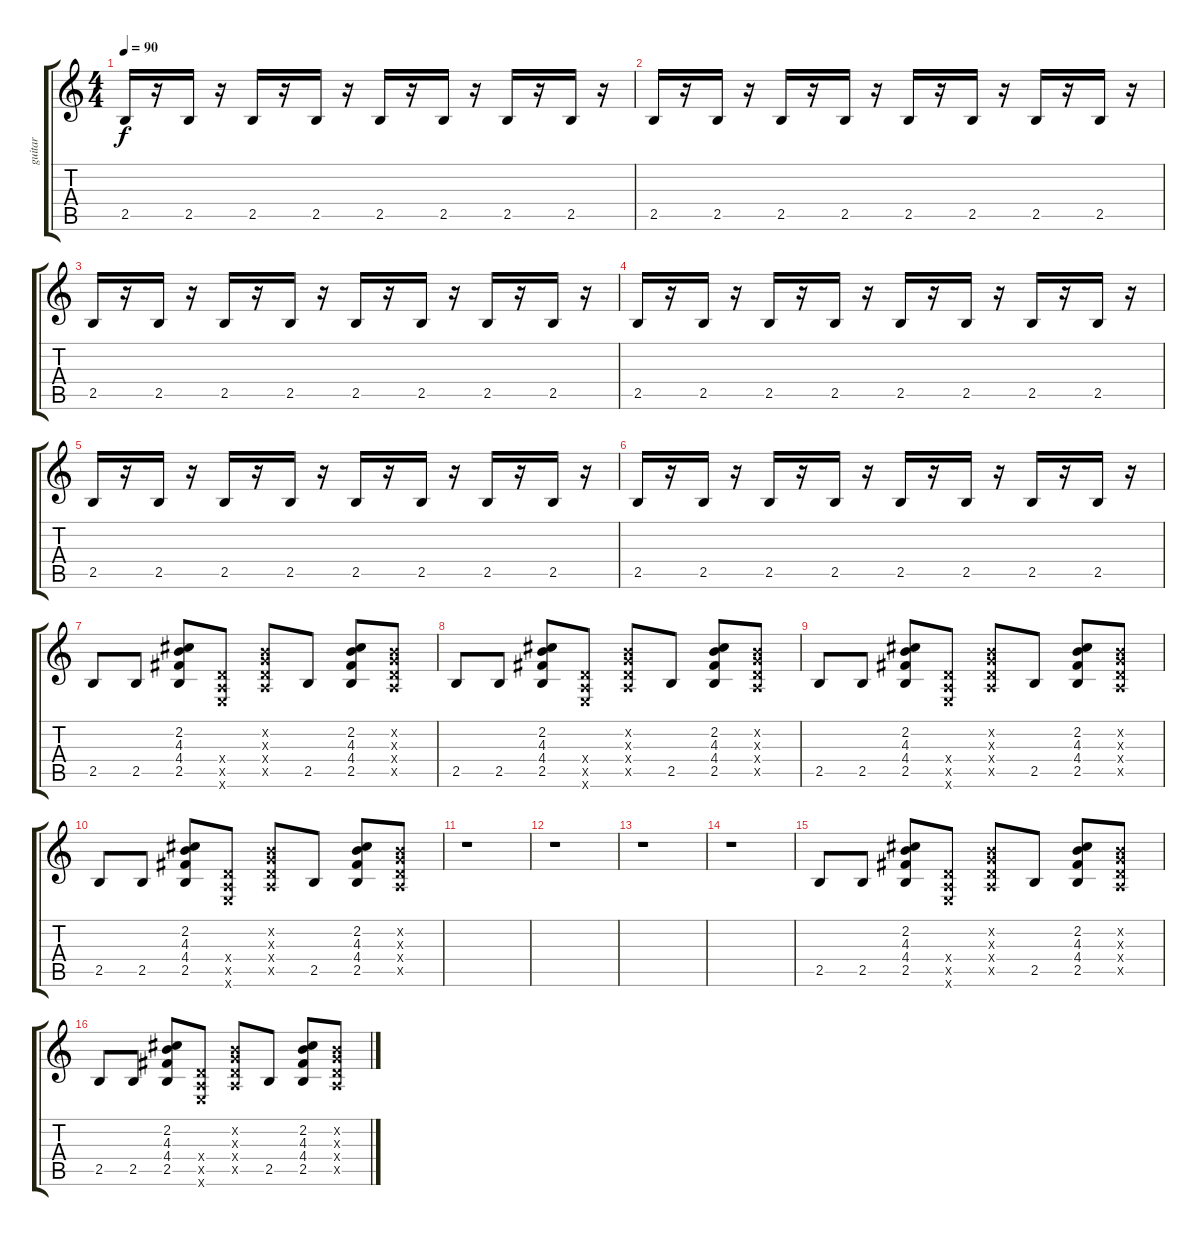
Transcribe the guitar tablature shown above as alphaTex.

\track ("guitar" "guitar") {instrument electricguitarclean}
\staff {score tabs}
\tuning (E4 B3 G3 D3 A2 E2) {hide}
\ts (4 4)
\tempo 90
\clef g2
\ks c
2.5.16{dy f instrument electricguitarclean} r.16 2.5.16 r.16 2.5.16 r.16 2.5.16 r.16 2.5.16 r.16 2.5.16 r.16 2.5.16 r.16 2.5.16 r.16 |
2.5.16 r.16 2.5.16 r.16 2.5.16 r.16 2.5.16 r.16 2.5.16 r.16 2.5.16 r.16 2.5.16 r.16 2.5.16 r.16 |
2.5.16 r.16 2.5.16 r.16 2.5.16 r.16 2.5.16 r.16 2.5.16 r.16 2.5.16 r.16 2.5.16 r.16 2.5.16 r.16 |
2.5.16 r.16 2.5.16 r.16 2.5.16 r.16 2.5.16 r.16 2.5.16 r.16 2.5.16 r.16 2.5.16 r.16 2.5.16 r.16 |
2.5.16 r.16 2.5.16 r.16 2.5.16 r.16 2.5.16 r.16 2.5.16 r.16 2.5.16 r.16 2.5.16 r.16 2.5.16 r.16 |
2.5.16 r.16 2.5.16 r.16 2.5.16 r.16 2.5.16 r.16 2.5.16 r.16 2.5.16 r.16 2.5.16 r.16 2.5.16 r.16 |
2.5.8 2.5.8 (2.2 4.3 4.4 2.5).8 (0.4{x} 0.5{x} 0.6{x}).8 (0.2{x} 0.3{x} 0.4{x} 0.5{x}).8 2.5.8 (2.2 4.3 4.4 2.5).8 (0.2{x} 0.3{x} 0.4{x} 0.5{x}).8 |
2.5.8 2.5.8 (2.2 4.3 4.4 2.5).8 (0.4{x} 0.5{x} 0.6{x}).8 (0.2{x} 0.3{x} 0.4{x} 0.5{x}).8 2.5.8 (2.2 4.3 4.4 2.5).8 (0.2{x} 0.3{x} 0.4{x} 0.5{x}).8 |
2.5.8 2.5.8 (2.2 4.3 4.4 2.5).8 (0.4{x} 0.5{x} 0.6{x}).8 (0.2{x} 0.3{x} 0.4{x} 0.5{x}).8 2.5.8 (2.2 4.3 4.4 2.5).8 (0.2{x} 0.3{x} 0.4{x} 0.5{x}).8 |
2.5.8 2.5.8 (2.2 4.3 4.4 2.5).8 (0.4{x} 0.5{x} 0.6{x}).8 (0.2{x} 0.3{x} 0.4{x} 0.5{x}).8 2.5.8 (2.2 4.3 4.4 2.5).8 (0.2{x} 0.3{x} 0.4{x} 0.5{x}).8 |
r.1 |
r.1 |
r.1 |
r.1 |
2.5.8 2.5.8 (2.2 4.3 4.4 2.5).8 (0.4{x} 0.5{x} 0.6{x}).8 (0.2{x} 0.3{x} 0.4{x} 0.5{x}).8 2.5.8 (2.2 4.3 4.4 2.5).8 (0.2{x} 0.3{x} 0.4{x} 0.5{x}).8 |
2.5.8 2.5.8 (2.2 4.3 4.4 2.5).8 (0.4{x} 0.5{x} 0.6{x}).8 (0.2{x} 0.3{x} 0.4{x} 0.5{x}).8 2.5.8 (2.2 4.3 4.4 2.5).8 (0.2{x} 0.3{x} 0.4{x} 0.5{x}).8
